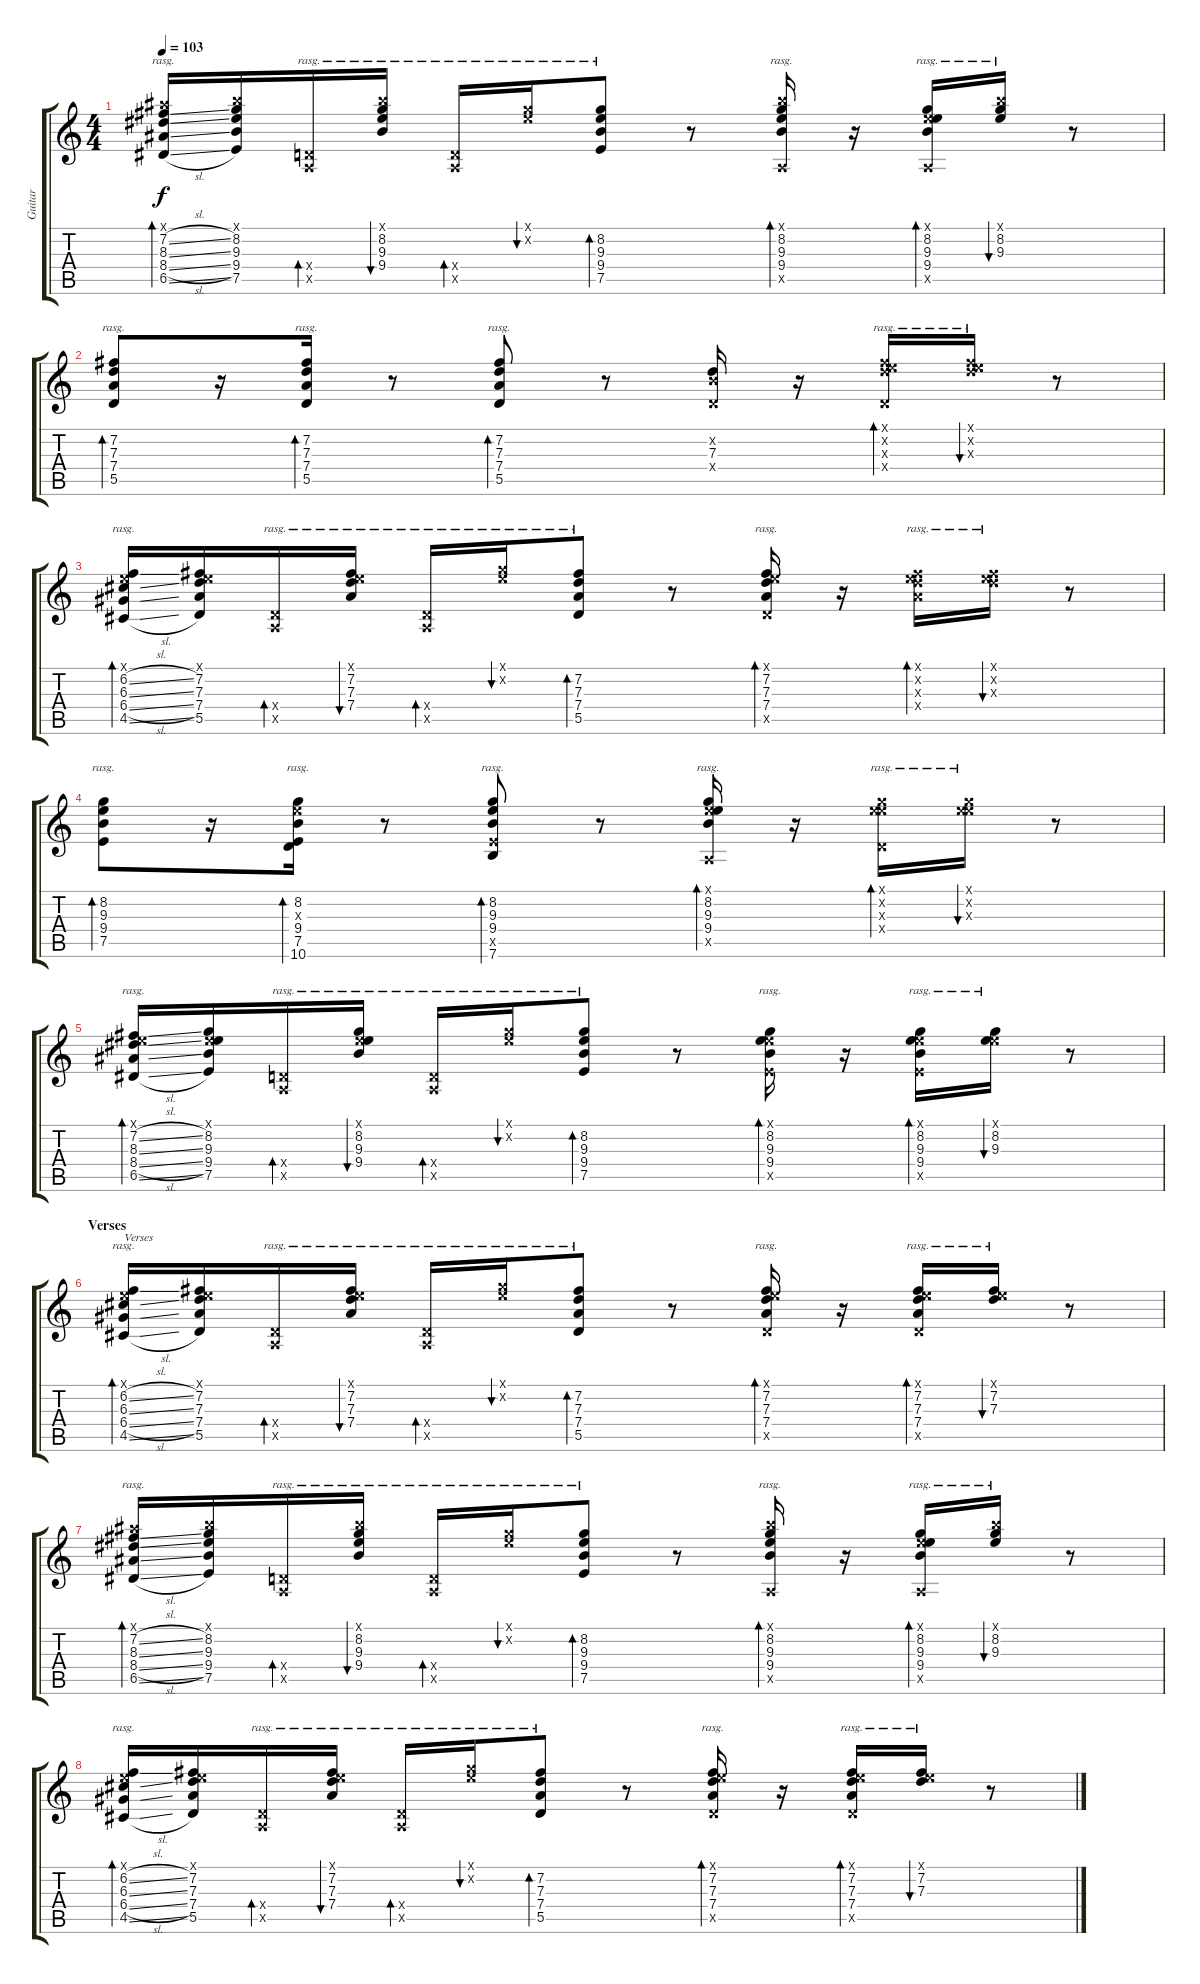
\track ("Guitar" "Guitar") {instrument electricguitarjazz}
\staff {score tabs}
\tuning (E4 B3 G3 D3 A2 E2) {hide}
\ts (4 4)
\tempo 103
\clef g2
\ks c
(6.1{x} 7.2{sl} 8.3{sl} 8.4{sl} 6.5{sl}).16{bd 30 rasg ii dy f} (7.1{x} 8.2 9.3 9.4 7.5).16 (0.4{x} 0.5{x}).16{bd 30 rasg ii} (7.1{x} 8.2 9.3 9.4).16{bu 30 rasg ii} (0.4{x} 0.5{x}).16{bd 30 rasg ii} (0.1{x} 8.2{x}).16{bu 30 rasg ii} (8.2 9.3 9.4 7.5).8{bd 30 rasg ii} r.8 (7.1{x} 8.2 9.3 9.4 0.5{x}).16{bd 30 rasg ii} r.16 (0.1{x} 8.2 9.3 9.4 0.5{x}).16{bd 30 rasg ii} (7.1{x} 8.2 9.3).16{bu 30 rasg ii} r.8 |
(7.2 7.3 7.4 5.5).8{bd 30 rasg ii} r.16 (7.2 7.3 7.4 5.5).16{bd 30 rasg ii} r.8 (7.2 7.3 7.4 5.5).8{bd 30 rasg ii} r.8 (0.2{x} 7.3 0.4{x}).16 r.16 (0.1{x} 7.2{x} 7.3{x} 0.4{x}).16{bd 30 rasg ii} (0.1{x} 7.2{x} 7.3{x}).16{bu 30 rasg ii} r.8 |
(0.1{x} 6.2{sl} 6.3{sl} 6.4{sl} 4.5{sl}).16{bd 30 rasg ii} (0.1{x} 7.2 7.3 7.4 5.5).16 (0.4{x} 0.5{x}).16{bd 30 rasg ii} (0.1{x} 7.2 7.3 7.4).16{bu 30 rasg ii} (0.4{x} 0.5{x}).16{bd 30 rasg ii} (0.1{x} 8.2{x}).16{bu 30 rasg ii} (7.2 7.3 7.4 5.5).8{bd 30 rasg ii} r.8 (0.1{x} 7.2 7.3 7.4 5.5{x}).16{bd 30 rasg ii} r.16 (0.1{x} 7.2{x} 7.3{x} 7.4{x}).16{bd 30 rasg ii} (0.1{x} 7.2{x} 7.3{x}).16{bu 30 rasg ii} r.8 |
(8.2 9.3 9.4 7.5).8{bd 30 rasg ii} r.16 (8.2 9.3{x} 9.4 7.5 10.6).16{bd 30 rasg ii} r.8 (8.2 9.3 9.4 7.5{x} 7.6).8{bd 30 rasg ii} r.8 (0.1{x} 8.2 9.3 9.4 0.5{x}).16{bd 30 rasg ii} r.16 (0.1{x} 8.2{x} 9.3{x} 0.4{x}).16{bd 30 rasg ii} (0.1{x} 8.2{x} 9.3{x}).16{bu 30 rasg ii} r.8 |
(0.1{x} 7.2{sl} 8.3{sl} 8.4{sl} 6.5{sl}).16{bd 30 rasg ii} (0.1{x} 8.2 9.3 9.4 7.5).16 (0.4{x} 0.5{x}).16{bd 30 rasg ii} (0.1{x} 8.2 9.3 9.4).16{bu 30 rasg ii} (0.4{x} 0.5{x}).16{bd 30 rasg ii} (0.1{x} 8.2{x}).16{bu 30 rasg ii} (8.2 9.3 9.4 7.5).8{bd 30 rasg ii} r.8 (0.1{x} 8.2 9.3 9.4 7.5{x}).16{bd 30 rasg ii} r.16 (0.1{x} 8.2 9.3 9.4 7.5{x}).16{bd 30 rasg ii} (0.1{x} 8.2 9.3).16{bu 30 rasg ii} r.8 |
\section ("" "Verses")
(0.1{x} 6.2{sl} 6.3{sl} 6.4{sl} 4.5{sl}).16{bd 30 rasg ii txt "Verses"} (0.1{x} 7.2 7.3 7.4 5.5).16 (0.4{x} 0.5{x}).16{bd 30 rasg ii} (0.1{x} 7.2 7.3 7.4).16{bu 30 rasg ii} (0.4{x} 0.5{x}).16{bd 30 rasg ii} (0.1{x} 8.2{x}).16{bu 30 rasg ii} (7.2 7.3 7.4 5.5).8{bd 30 rasg ii} r.8 (0.1{x} 7.2 7.3 7.4 5.5{x}).16{bd 30 rasg ii} r.16 (0.1{x} 7.2 7.3 7.4 5.5{x}).16{bd 30 rasg ii} (0.1{x} 7.2 7.3).16{bu 30 rasg ii} r.8 |
(6.1{x} 7.2{sl} 8.3{sl} 8.4{sl} 6.5{sl}).16{bd 30 rasg ii} (7.1{x} 8.2 9.3 9.4 7.5).16 (0.4{x} 0.5{x}).16{bd 30 rasg ii} (7.1{x} 8.2 9.3 9.4).16{bu 30 rasg ii} (0.4{x} 0.5{x}).16{bd 30 rasg ii} (0.1{x} 8.2{x}).16{bu 30 rasg ii} (8.2 9.3 9.4 7.5).8{bd 30 rasg ii} r.8 (7.1{x} 8.2 9.3 9.4 0.5{x}).16{bd 30 rasg ii} r.16 (0.1{x} 8.2 9.3 9.4 0.5{x}).16{bd 30 rasg ii} (7.1{x} 8.2 9.3).16{bu 30 rasg ii} r.8 |
(0.1{x} 6.2{sl} 6.3{sl} 6.4{sl} 4.5{sl}).16{bd 30 rasg ii} (0.1{x} 7.2 7.3 7.4 5.5).16 (0.4{x} 0.5{x}).16{bd 30 rasg ii} (0.1{x} 7.2 7.3 7.4).16{bu 30 rasg ii} (0.4{x} 0.5{x}).16{bd 30 rasg ii} (0.1{x} 8.2{x}).16{bu 30 rasg ii} (7.2 7.3 7.4 5.5).8{bd 30 rasg ii} r.8 (0.1{x} 7.2 7.3 7.4 5.5{x}).16{bd 30 rasg ii} r.16 (0.1{x} 7.2 7.3 7.4 5.5{x}).16{bd 30 rasg ii} (0.1{x} 7.2 7.3).16{bu 30 rasg ii} r.8
